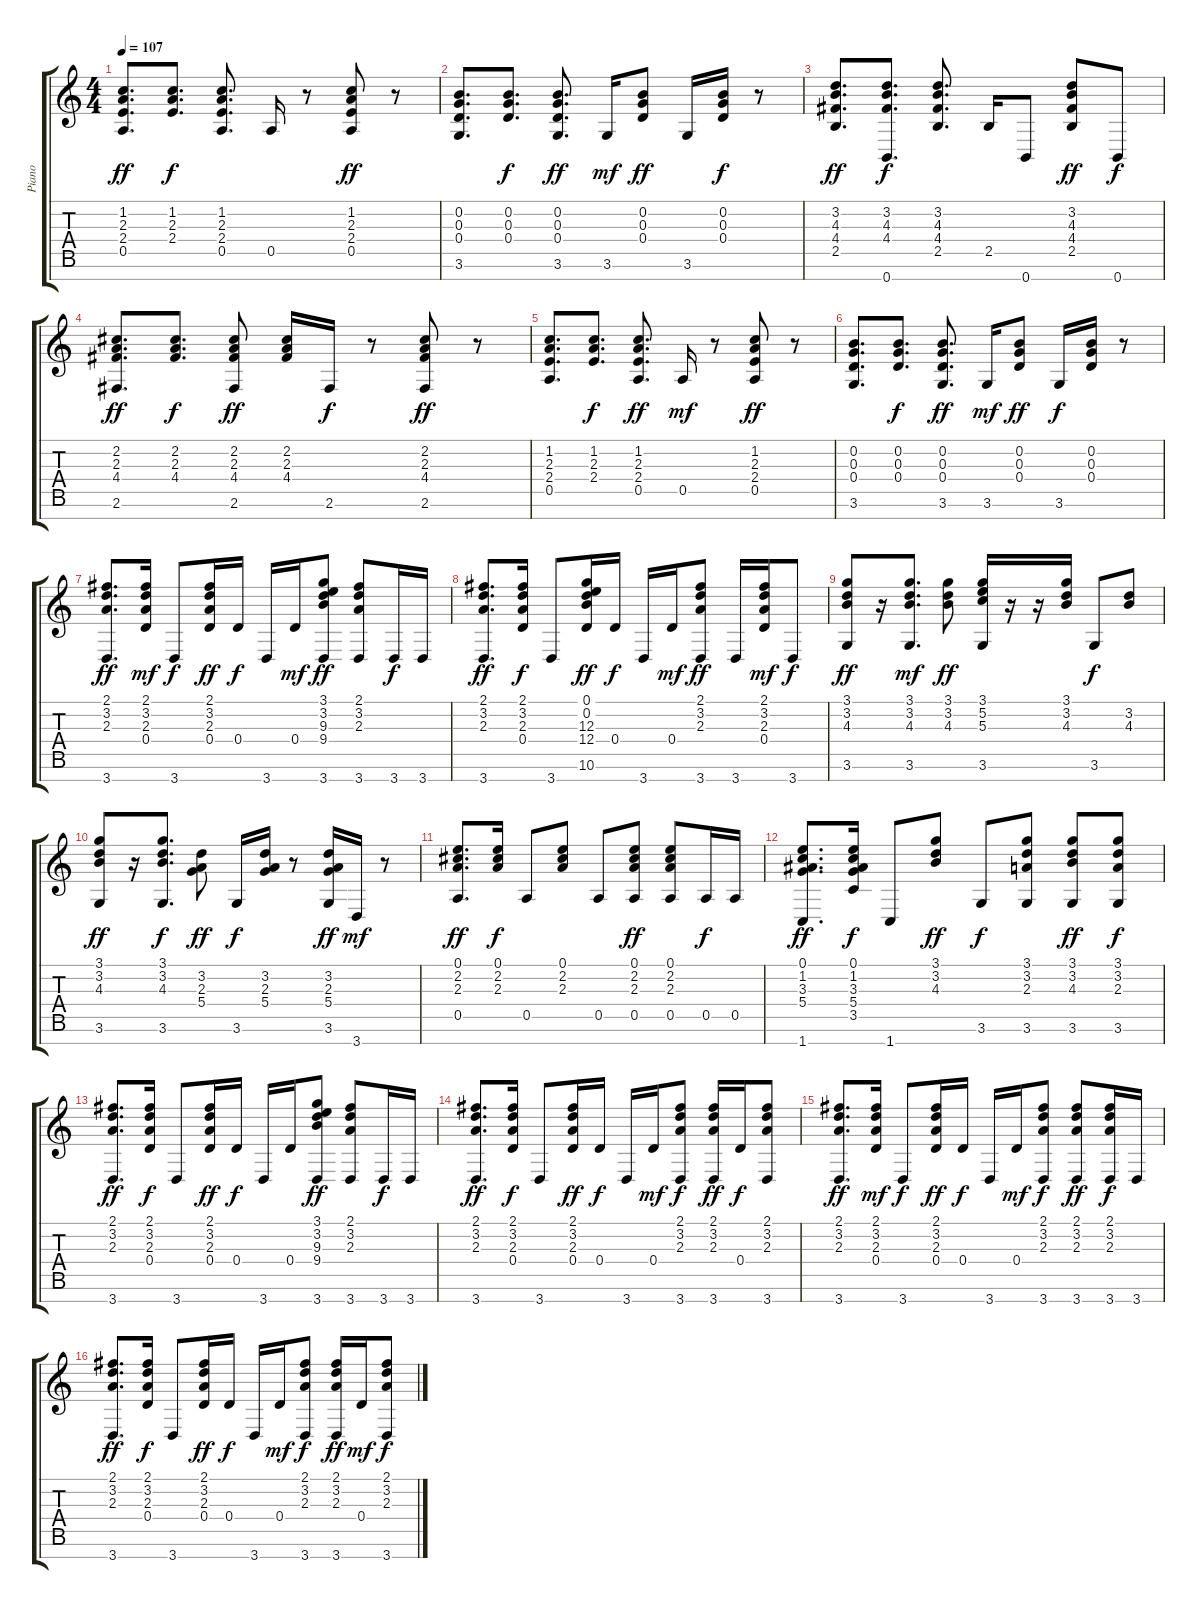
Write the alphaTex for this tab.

\track ("Piano" "Piano") {instrument electricguitarjazz}
\staff {score tabs}
\tuning (E4 B3 G3 D3 A2 E2 B1) {hide}
\ts (4 4)
\tempo 107
\clef g2
\ks c
(1.2 2.3 2.4 0.5).8{d dy ff} (1.2 2.3 2.4).8{d dy f} (1.2 2.3 2.4 0.5).8{d} 0.5.16 r.8 (1.2 2.3 2.4 0.5).8{dy ff} r.8 |
(0.2 0.3 0.4 3.6).8{d} (0.2 0.3 0.4).8{d dy f} (0.2 0.3 0.4 3.6).8{d dy ff} 3.6.16{dy mf} (0.2 0.3 0.4).8{dy ff} 3.6.16 (0.2 0.3 0.4).16{dy f} r.8 |
(3.2 4.3 4.4 2.5).8{d dy ff} (3.2 4.3 4.4 0.7).8{d dy f} (3.2 4.3 4.4 2.5).8{d} 2.5.16 0.7.8 (3.2 4.3 4.4 2.5).8{dy ff} 0.7.8{dy f} |
(2.2 2.3 4.4 2.6).8{d dy ff} (2.2 2.3 4.4).8{d dy f} (2.2 2.3 4.4 2.6).8{dy ff} (2.2 2.3 4.4).16 2.6.16{dy f} r.8 (2.2 2.3 4.4 2.6).8{dy ff} r.8 |
(1.2 2.3 2.4 0.5).8{d} (1.2 2.3 2.4).8{d dy f} (1.2 2.3 2.4 0.5).8{d dy ff} 0.5.16{dy mf} r.8 (1.2 2.3 2.4 0.5).8{dy ff} r.8 |
(0.2 0.3 0.4 3.6).8{d} (0.2 0.3 0.4).8{d dy f} (0.2 0.3 0.4 3.6).8{d dy ff} 3.6.16{dy mf} (0.2 0.3 0.4).8{dy ff} 3.6.16{dy f} (0.2 0.3 0.4).16 r.8 |
(2.1 3.2 2.3 3.7).8{d dy ff} (2.1 3.2 2.3 0.4).16{dy mf} 3.7.8{dy f} (2.1 3.2 2.3 0.4).16{dy ff} 0.4.16{dy f} 3.7.16 0.4.16{dy mf} (3.1 3.2 9.3 9.4 3.7).8{dy ff} (2.1 3.2 2.3 3.7).8 3.7.16{dy f} 3.7.16 |
(2.1 3.2 2.3 3.7).8{d dy ff} (2.1 3.2 2.3 0.4).16{dy f} 3.7.8 (0.1 0.2 12.3 12.4 10.6).16{dy ff} 0.4.16{dy f} 3.7.16 0.4.16{dy mf} (2.1 3.2 2.3 3.7).8{dy ff} 3.7.16 (2.1 3.2 2.3 0.4).16{dy mf} 3.7.8{dy f} |
(3.1 3.2 4.3 3.6).8{dy ff} r.16 (3.1 3.2 4.3 3.6).8{d dy mf} (3.1 3.2 4.3).8{dy ff} (3.1 5.2 5.3 3.6).16 r.16 r.16 (3.1 3.2 4.3).16 3.6.8{dy f} (3.2 4.3).8 |
(3.1 3.2 4.3 3.6).8{dy ff} r.16 (3.1 3.2 4.3 3.6).8{d dy f} (3.2 2.3 5.4).8{dy ff} 3.6.16{dy f} (3.2 2.3 5.4).16 r.8 (3.2 2.3 5.4 3.6).16{dy ff} 3.7.16{dy mf} r.8 |
(0.1 2.2 2.3 0.5).8{d dy ff} (0.1 2.2 2.3).16{dy f} 0.5.8 (0.1 2.2 2.3).8 0.5.8 (0.1 2.2 2.3 0.5).8{dy ff} (0.1 2.2 2.3 0.5).8 0.5.16{dy f} 0.5.16 |
(0.1 1.2 3.3 5.4 1.7).8{d dy ff} (0.1 1.2 3.3 5.4 3.5).16{dy f} 1.7.8 (3.1 3.2 4.3).8{dy ff} 3.6.8{dy f} (3.1 3.2 2.3 3.6).8 (3.1 3.2 4.3 3.6).8{dy ff} (3.1 3.2 2.3 3.6).8{dy f} |
(2.1 3.2 2.3 3.7).8{d dy ff} (2.1 3.2 2.3 0.4).16{dy f} 3.7.8 (2.1 3.2 2.3 0.4).16{dy ff} 0.4.16{dy f} 3.7.16 0.4.16 (3.1 3.2 9.3 9.4 3.7).8{dy ff} (2.1 3.2 2.3 3.7).8 3.7.16{dy f} 3.7.16 |
(2.1 3.2 2.3 3.7).8{d dy ff} (2.1 3.2 2.3 0.4).16{dy f} 3.7.8 (2.1 3.2 2.3 0.4).16{dy ff} 0.4.16{dy f} 3.7.16 0.4.16{dy mf} (2.1 3.2 2.3 3.7).8{dy f} (2.1 3.2 2.3 3.7).16{dy ff} 0.4.16{dy f} (2.1 3.2 2.3 3.7).8 |
(2.1 3.2 2.3 3.7).8{d dy ff} (2.1 3.2 2.3 0.4).16{dy mf} 3.7.8{dy f} (2.1 3.2 2.3 0.4).16{dy ff} 0.4.16{dy f} 3.7.16 0.4.16{dy mf} (2.1 3.2 2.3 3.7).8{dy f} (2.1 3.2 2.3 3.7).8{dy ff} (2.1 3.2 2.3 3.7).16{dy f} 3.7.16 |
(2.1 3.2 2.3 3.7).8{d dy ff} (2.1 3.2 2.3 0.4).16{dy f} 3.7.8 (2.1 3.2 2.3 0.4).16{dy ff} 0.4.16{dy f} 3.7.16 0.4.16{dy mf} (2.1 3.2 2.3 3.7).8{dy f} (2.1 3.2 2.3 3.7).16{dy ff} 0.4.16{dy mf} (2.1 3.2 2.3 3.7).8{dy f}
